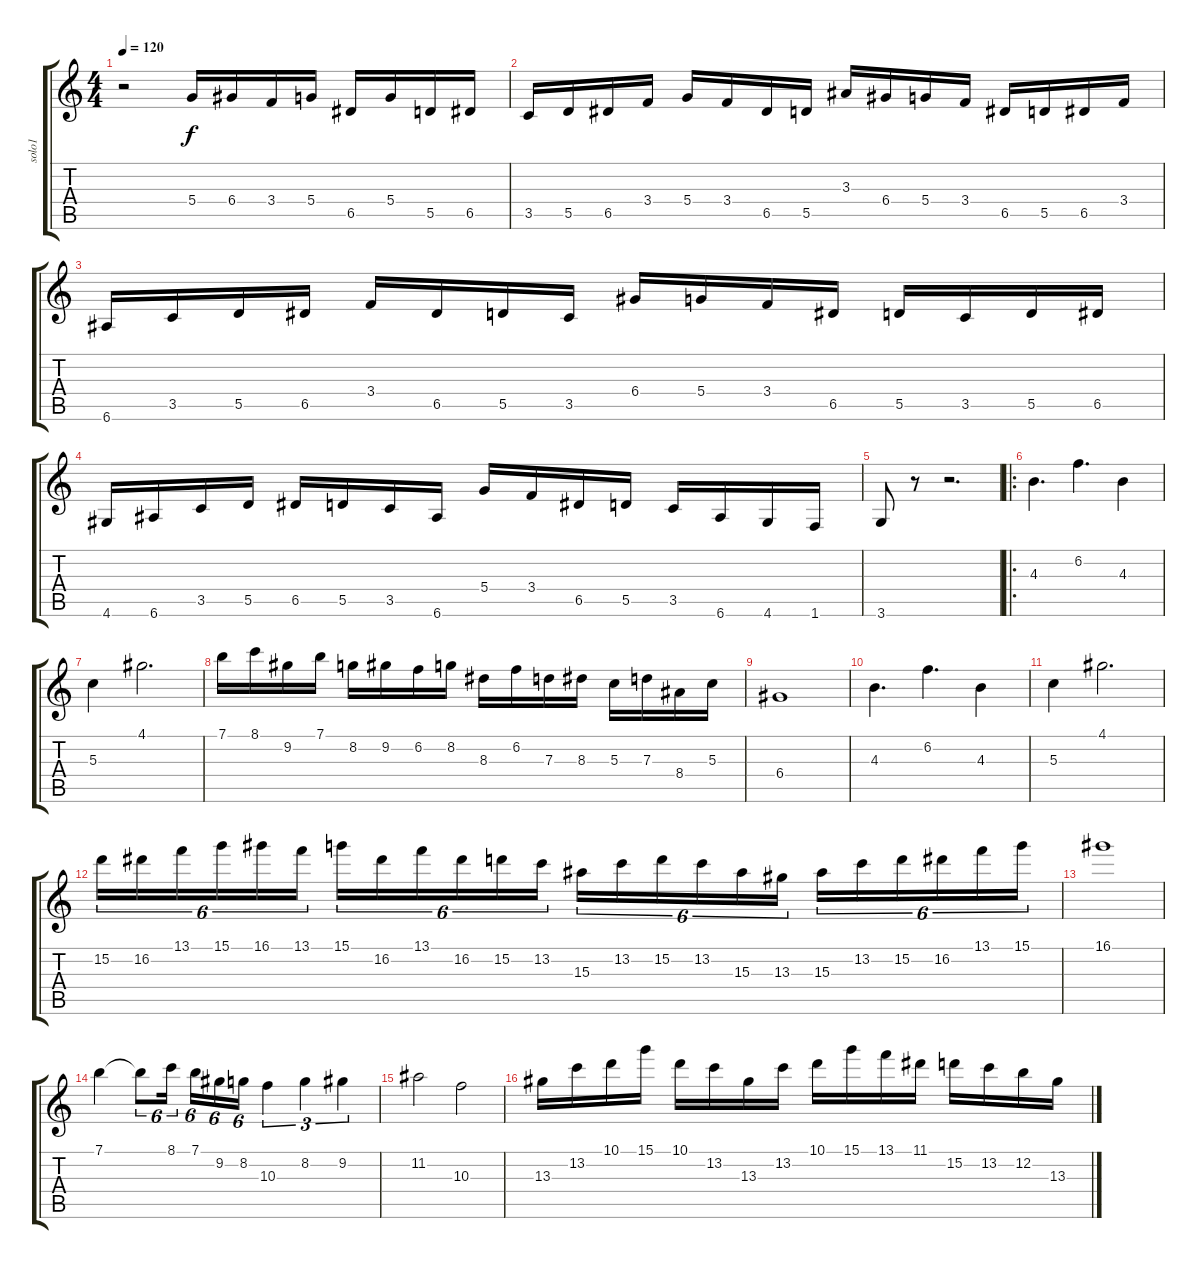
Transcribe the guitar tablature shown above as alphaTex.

\track ("solo1" "solo1") {instrument distortionguitar}
\staff {score tabs}
\tuning (E4 B3 G3 D3 A2 E2) {hide}
\ts (4 4)
\tempo 120
\clef g2
\ks c
r.2{dy f instrument distortionguitar} 5.4.16 6.4.16 3.4.16 5.4.16 6.5.16 5.4.16 5.5.16 6.5.16 |
3.5.16 5.5.16 6.5.16 3.4.16 5.4.16 3.4.16 6.5.16 5.5.16 3.3.16 6.4.16 5.4.16 3.4.16 6.5.16 5.5.16 6.5.16 3.4.16 |
6.6.16 3.5.16 5.5.16 6.5.16 3.4.16 6.5.16 5.5.16 3.5.16 6.4.16 5.4.16 3.4.16 6.5.16 5.5.16 3.5.16 5.5.16 6.5.16 |
4.6.16 6.6.16 3.5.16 5.5.16 6.5.16 5.5.16 3.5.16 6.6.16 5.4.16 3.4.16 6.5.16 5.5.16 3.5.16 6.6.16 4.6.16 1.6.16 |
3.6.8 r.8 r.2{d} |
\ro
4.3.4{d} 6.2.4{d} 4.3.4 |
5.3.4 4.1.2{d} |
7.1.16 8.1.16 9.2.16 7.1.16 8.2.16 9.2.16 6.2.16 8.2.16 8.3.16 6.2.16 7.3.16 8.3.16 5.3.16 7.3.16 8.4.16 5.3.16 |
6.4.1 |
4.3.4{d} 6.2.4{d} 4.3.4 |
5.3.4 4.1.2{d} |
15.2.16{tu (6 4)} 16.2.16{tu (6 4)} 13.1.16{tu (6 4)} 15.1.16{tu (6 4)} 16.1.16{tu (6 4)} 13.1.16{tu (6 4)} 15.1.16{tu (6 4)} 16.2.16{tu (6 4)} 13.1.16{tu (6 4)} 16.2.16{tu (6 4)} 15.2.16{tu (6 4)} 13.2.16{tu (6 4)} 15.3.16{tu (6 4)} 13.2.16{tu (6 4)} 15.2.16{tu (6 4)} 13.2.16{tu (6 4)} 15.3.16{tu (6 4)} 13.3.16{tu (6 4)} 15.3.16{tu (6 4)} 13.2.16{tu (6 4)} 15.2.16{tu (6 4)} 16.2.16{tu (6 4)} 13.1.16{tu (6 4)} 15.1.16{tu (6 4)} |
16.1.1 |
7.1.4 7.1{t}.8{tu (6 4)} 8.1.16{tu (6 4)} 7.1.16{tu (6 4)} 9.2.16{tu (6 4)} 8.2.16{tu (6 4)} 10.3.4{tu (3 2)} 8.2.4{tu (3 2)} 9.2.4{tu (3 2)} |
11.2.2 10.3.2 |
13.3.16 13.2.16 10.1.16 15.1.16 10.1.16 13.2.16 13.3.16 13.2.16 10.1.16 15.1.16 13.1.16 11.1.16 15.2.16 13.2.16 12.2.16 13.3.16
